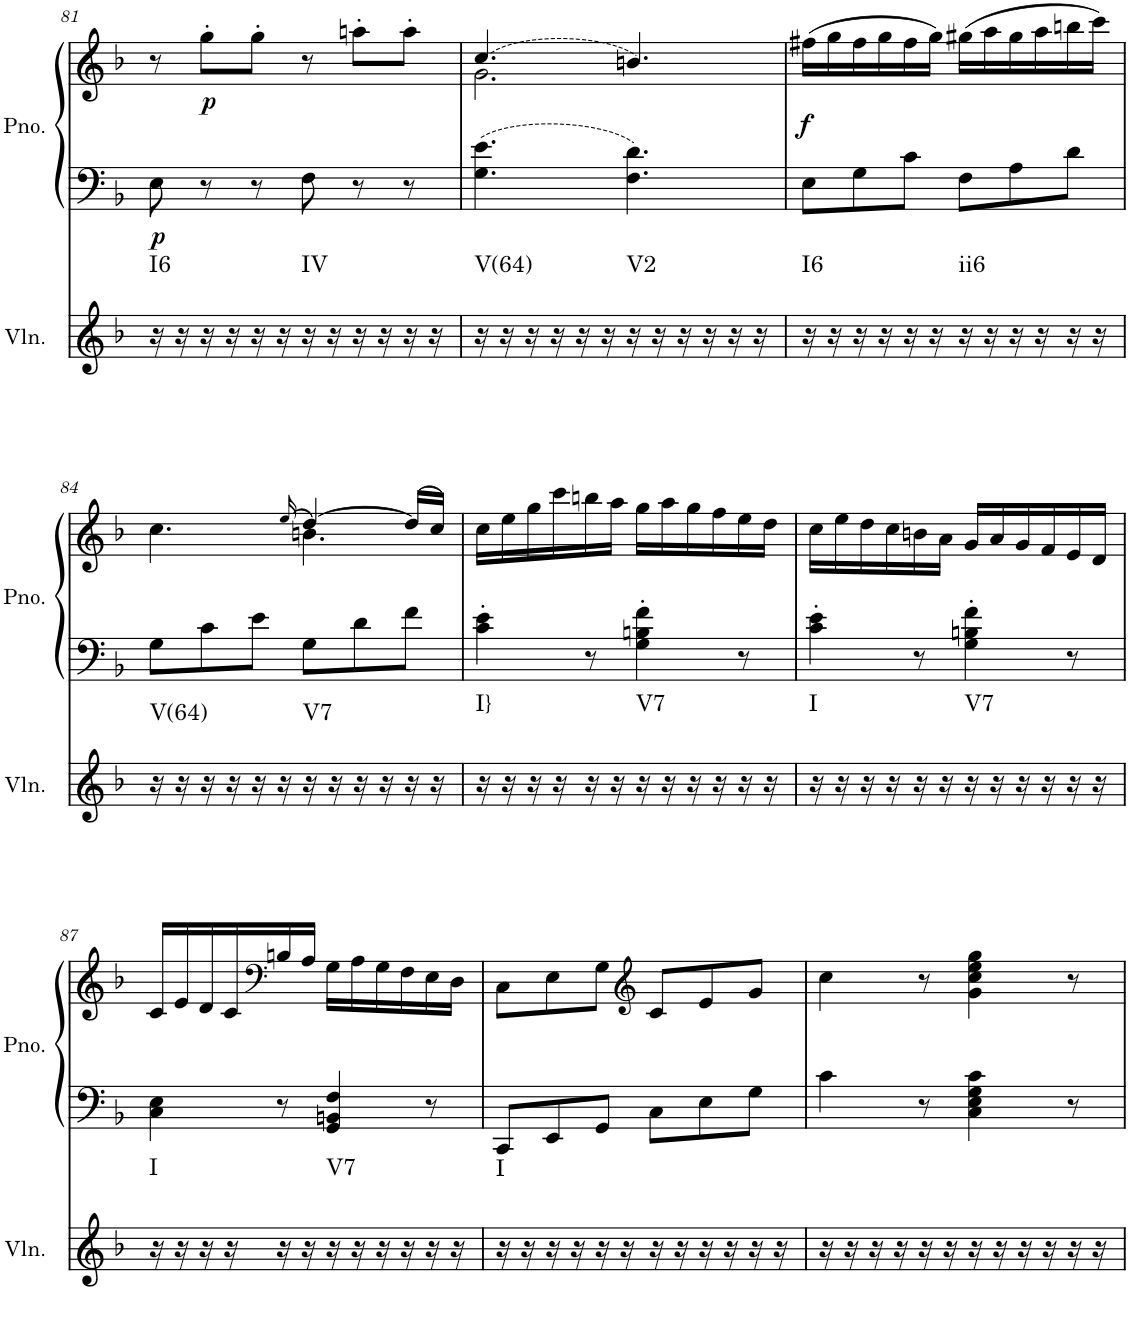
**kern	**harte	**kern	**kern	**dynam
*part2	*part2	*part1	*part1	*part1
*staff3	*	*staff2	*staff1	*staff1/2
*I"Violin	*	*I"Piano, Piano right	*	*
*I'Vln.	*	*I'Pno.	*	*
!!LO:PB:g=z
*clefG2	*	*clefF4	*clefG2	*
*k[b-]	*	*k[b-]	*k[b-]	*
*M6/8	*	*M6/8	*M6/8	*
=81	=81	=81	=81	=81
!	!LO:H:kt=I6	!	!	!LO:DY:b=2
16r	N	8E\	8r	p
16r	.	.	.	.
!	!	!	!	!LO:DY:b
16r	.	8r	8gg'\L	p
16r	.	.	.	.
16r	.	8r	8gg'\J	.
16r	.	.	.	.
!	!LO:H:kt=IV	!	!	!
16r	N	8F\	8r	.
16r	.	.	.	.
16r	.	8r	8aan'\L	.
16r	.	.	.	.
16r	.	8r	8aa'\J	.
16r	.	.	.	.
=82	=82	=82	=82	=82
*	*	*	*^	*
!	!LO:H:kt=V(64)	!	!	!	!
16r	N	4.G\ 4.e\	(4.cc/	2.g\	.
16r	.	.	.	.	.
16r	.	.	.	.	.
16r	.	.	.	.	.
16r	.	.	.	.	.
16r	.	.	.	.	.
!	!LO:H:kt=V2	!	!	!	!
16r	N	4.F\ 4.d\	4.bn/)	.	.
16r	.	.	.	.	.
16r	.	.	.	.	.
16r	.	.	.	.	.
16r	.	.	.	.	.
16r	.	.	.	.	.
*	*	*	*v	*v	*
=83	=83	=83	=83	=83
!	!LO:H:kt=I6	!	!	!LO:DY:b
16r	N	8E\L	(16ff#X\LL	f
16r	.	.	16gg\	.
16r	.	8G\	16ff#\	.
16r	.	.	16gg\	.
16r	.	8c\J	16ff#\	.
16r	.	.	16gg\JJ)	.
!	!LO:H:kt=ii6	!	!	!
16r	N	8F\L	(16gg#X\LL	.
16r	.	.	16aa\	.
16r	.	8A\	16gg#\	.
16r	.	.	16aa\	.
16r	.	8d\J	16bbn\	.
16r	.	.	16ccc\JJ)	.
!!LO:LB:g=z
=84	=84	=84	=84	=84
*	*	*	*^	*
!	!LO:H:kt=V(64)	!	!	!	!
16r	N	8G\L	4.cc\	4.ryy	.
16r	.	.	.	.	.
16r	.	8c\	.	.	.
16r	.	.	.	.	.
16r	.	8e\J	.	.	.
16r	.	.	.	.	.
.	.	.	(>16qee/	.	.
!	!LO:H:kt=V7	!	!	!	!
16r	N	8G\L	[4dd/)	4.bn\	.
16r	.	.	.	.	.
16r	.	8d\	.	.	.
16r	.	.	.	.	.
16r	.	8f\J	(16dd/LL]	.	.
16r	.	.	16cc/JJ)	.	.
*	*	*	*v	*v	*
=85	=85	=85	=85	=85
!	!LO:H:kt=I}	!	!	!
16r	N	4c\' 4e\'	16cc\LL	.
16r	.	.	16ee\	.
16r	.	.	16gg\	.
16r	.	.	16ccc\	.
16r	.	8r	16bbn\	.
16r	.	.	16aa\JJ	.
!	!LO:H:kt=V7	!	!	!
16r	N	4G\' 4Bn\' 4f\'	16gg\LL	.
16r	.	.	16aa\	.
16r	.	.	16gg\	.
16r	.	.	16ff\	.
16r	.	8r	16ee\	.
16r	.	.	16dd\JJ	.
=86	=86	=86	=86	=86
!	!LO:H:kt=I	!	!	!
16r	N	4c\' 4e\'	16cc\LL	.
16r	.	.	16ee\	.
16r	.	.	16dd\	.
16r	.	.	16cc\	.
16r	.	8r	16bn\	.
16r	.	.	16a\JJ	.
!	!LO:H:kt=V7	!	!	!
16r	N	4G\' 4Bn\' 4f\'	16g/LL	.
16r	.	.	16a/	.
16r	.	.	16g/	.
16r	.	.	16f/	.
16r	.	8r	16e/	.
16r	.	.	16d/JJ	.
!!LO:LB:g=z
=87	=87	=87	=87	=87
!	!LO:H:kt=I	!	!	!
16r	N	4C\ 4E\	16c/LL	.
16r	.	.	16e/	.
16r	.	.	16d/	.
16r	.	.	16c/	.
*	*	*	*clefF4	*
16r	.	8r	16Bn/	.
16r	.	.	16A/JJ	.
!	!LO:H:kt=V7	!	!	!
16r	N	4GG/ 4BBn/ 4F/	16G\LL	.
16r	.	.	16A\	.
16r	.	.	16G\	.
16r	.	.	16F\	.
16r	.	8r	16E\	.
16r	.	.	16D\JJ	.
=88	=88	=88	=88	=88
!	!LO:H:kt=I	!	!	!
16r	N	8CC/L	8C\L	.
16r	.	.	.	.
16r	.	8EE/	8E\	.
16r	.	.	.	.
16r	.	8GG/J	8G\J	.
16r	.	.	.	.
*	*	*	*clefG2	*
16r	.	8C\L	8c/L	.
16r	.	.	.	.
16r	.	8E\	8e/	.
16r	.	.	.	.
16r	.	8G\J	8g/J	.
16r	.	.	.	.
=89	=89	=89	=89	=89
16r	.	4c\	4cc\	.
16r	.	.	.	.
16r	.	.	.	.
16r	.	.	.	.
16r	.	8r	8r	.
16r	.	.	.	.
16r	.	4C\ 4E\ 4G\ 4c\	4g\ 4cc\ 4ee\ 4gg\	.
16r	.	.	.	.
16r	.	.	.	.
16r	.	.	.	.
16r	.	8r	8r	.
16r	.	.	.	.
=	=	=	=	=
*-	*-	*-	*-	*-
